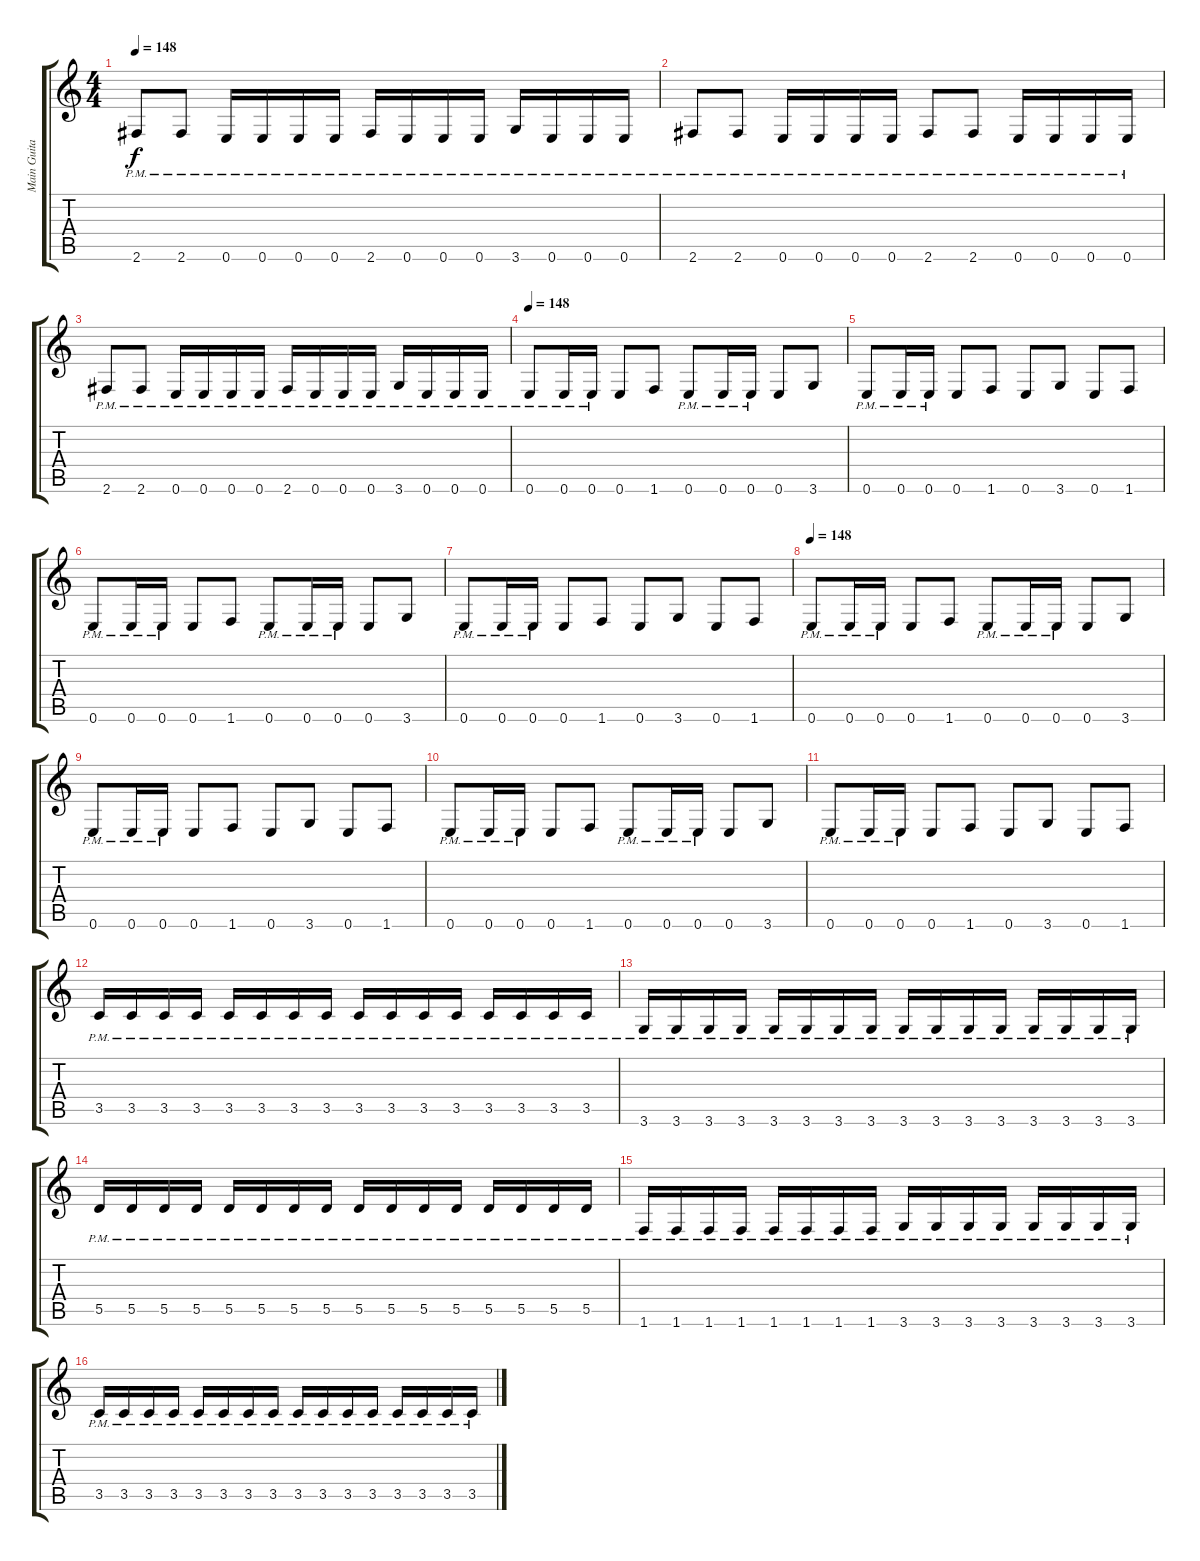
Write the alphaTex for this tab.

\track ("Main Guitar" "Main Guita") {instrument distortionguitar}
\staff {score tabs}
\tuning (E4 B3 G3 D3 A2 E2) {hide}
\ts (4 4)
\tempo 148
\clef g2
\ks c
2.6{pm}.8{dy f} 2.6{pm}.8 0.6{pm}.16 0.6{pm}.16 0.6{pm}.16 0.6{pm}.16 2.6{pm}.16 0.6{pm}.16 0.6{pm}.16 0.6{pm}.16 3.6{pm}.16 0.6{pm}.16 0.6{pm}.16 0.6{pm}.16 |
2.6{pm}.8 2.6{pm}.8 0.6{pm}.16 0.6{pm}.16 0.6{pm}.16 0.6{pm}.16 2.6{pm}.8 2.6{pm}.8 0.6{pm}.16 0.6{pm}.16 0.6{pm}.16 0.6{pm}.16 |
2.6{pm}.8 2.6{pm}.8 0.6{pm}.16 0.6{pm}.16 0.6{pm}.16 0.6{pm}.16 2.6{pm}.16 0.6{pm}.16 0.6{pm}.16 0.6{pm}.16 3.6{pm}.16 0.6{pm}.16 0.6{pm}.16 0.6{pm}.16 |
\tempo 148
0.6{pm}.8 0.6{pm}.16 0.6{pm}.16 0.6.8 1.6.8 0.6{pm}.8 0.6{pm}.16 0.6{pm}.16 0.6.8 3.6.8 |
0.6{pm}.8 0.6{pm}.16 0.6{pm}.16 0.6.8 1.6.8 0.6.8 3.6.8 0.6.8 1.6.8 |
0.6{pm}.8 0.6{pm}.16 0.6{pm}.16 0.6.8 1.6.8 0.6{pm}.8 0.6{pm}.16 0.6{pm}.16 0.6.8 3.6.8 |
0.6{pm}.8 0.6{pm}.16 0.6{pm}.16 0.6.8 1.6.8 0.6.8 3.6.8 0.6.8 1.6.8 |
\tempo 148
0.6{pm}.8 0.6{pm}.16 0.6{pm}.16 0.6.8 1.6.8 0.6{pm}.8 0.6{pm}.16 0.6{pm}.16 0.6.8 3.6.8 |
0.6{pm}.8 0.6{pm}.16 0.6{pm}.16 0.6.8 1.6.8 0.6.8 3.6.8 0.6.8 1.6.8 |
0.6{pm}.8 0.6{pm}.16 0.6{pm}.16 0.6.8 1.6.8 0.6{pm}.8 0.6{pm}.16 0.6{pm}.16 0.6.8 3.6.8 |
0.6{pm}.8 0.6{pm}.16 0.6{pm}.16 0.6.8 1.6.8 0.6.8 3.6.8 0.6.8 1.6.8 |
3.5{pm}.16{volume 11} 3.5{pm}.16 3.5{pm}.16 3.5{pm}.16 3.5{pm}.16 3.5{pm}.16 3.5{pm}.16 3.5{pm}.16 3.5{pm}.16 3.5{pm}.16 3.5{pm}.16 3.5{pm}.16 3.5{pm}.16 3.5{pm}.16 3.5{pm}.16 3.5{pm}.16 |
3.6{pm}.16 3.6{pm}.16 3.6{pm}.16 3.6{pm}.16 3.6{pm}.16 3.6{pm}.16 3.6{pm}.16 3.6{pm}.16 3.6{pm}.16 3.6{pm}.16 3.6{pm}.16 3.6{pm}.16 3.6{pm}.16 3.6{pm}.16 3.6{pm}.16 3.6{pm}.16 |
5.5{pm}.16 5.5{pm}.16 5.5{pm}.16 5.5{pm}.16 5.5{pm}.16 5.5{pm}.16 5.5{pm}.16 5.5{pm}.16 5.5{pm}.16 5.5{pm}.16 5.5{pm}.16 5.5{pm}.16 5.5{pm}.16 5.5{pm}.16 5.5{pm}.16 5.5{pm}.16 |
1.6{pm}.16 1.6{pm}.16 1.6{pm}.16 1.6{pm}.16 1.6{pm}.16 1.6{pm}.16 1.6{pm}.16 1.6{pm}.16 3.6{pm}.16 3.6{pm}.16 3.6{pm}.16 3.6{pm}.16 3.6{pm}.16 3.6{pm}.16 3.6{pm}.16 3.6{pm}.16 |
3.5{pm}.16 3.5{pm}.16 3.5{pm}.16 3.5{pm}.16 3.5{pm}.16 3.5{pm}.16 3.5{pm}.16 3.5{pm}.16 3.5{pm}.16 3.5{pm}.16 3.5{pm}.16 3.5{pm}.16 3.5{pm}.16 3.5{pm}.16 3.5{pm}.16 3.5{pm}.16
